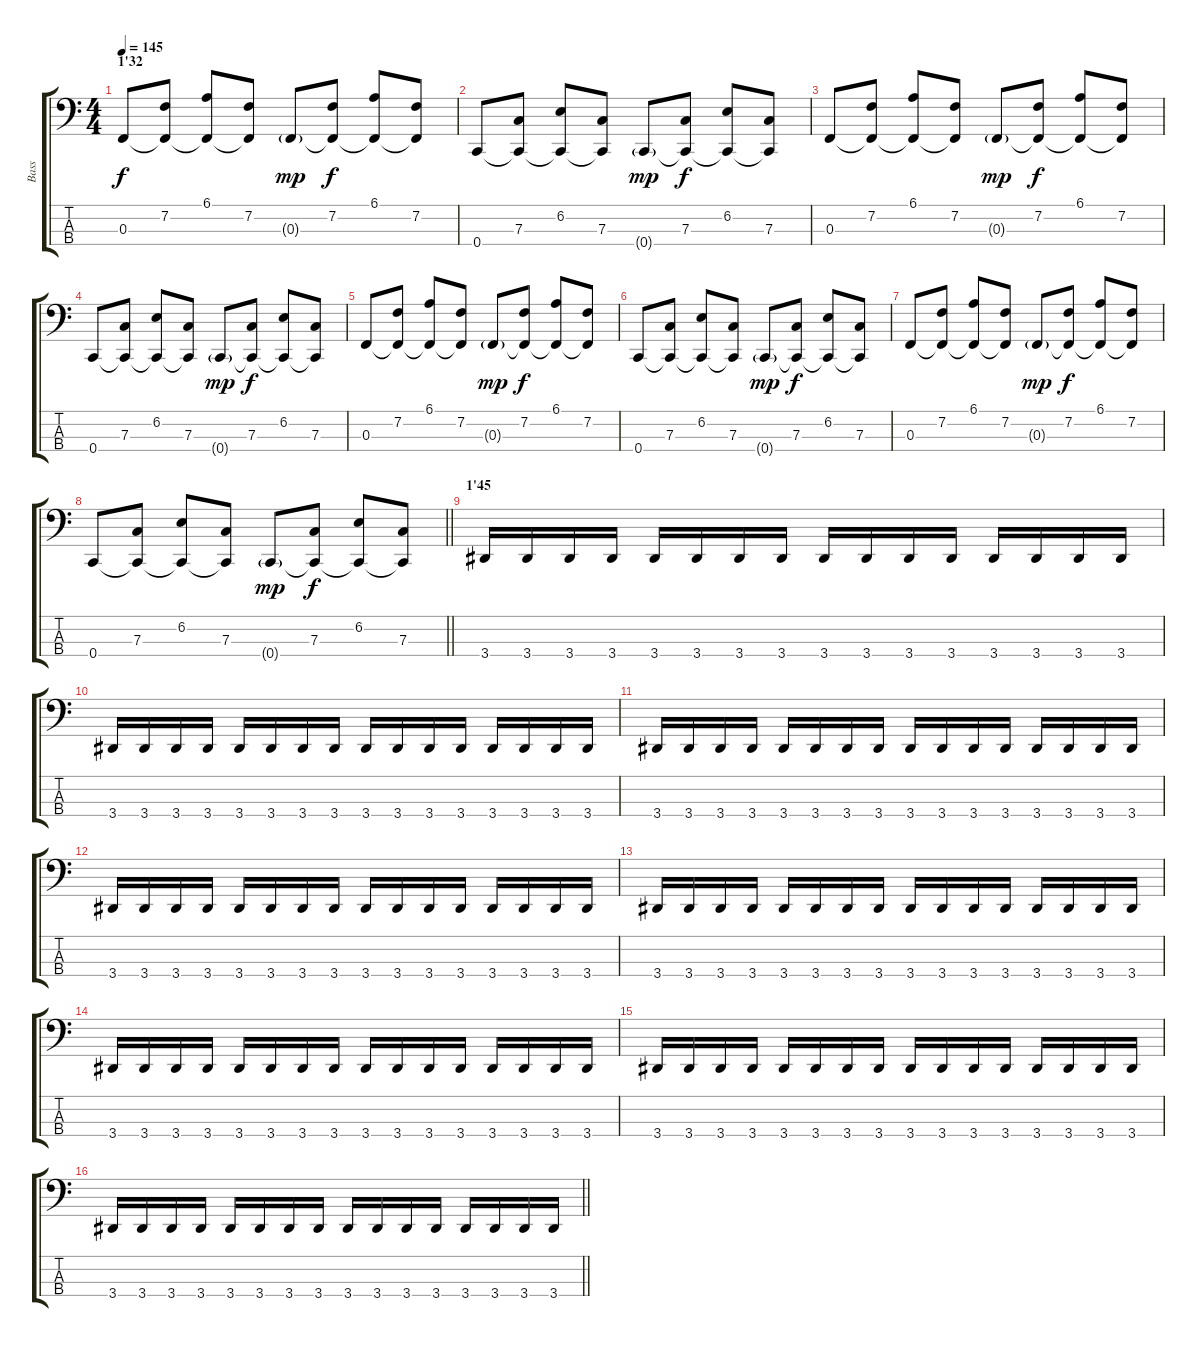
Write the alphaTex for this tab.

\track ("Bass" "Bass") {instrument electricbasspick}
\staff {score tabs}
\tuning (Eb2 Bb1 F1 C1) {hide}
\ts (4 4)
\section ("" "1'32")
\tempo 145
\clef f4
\ks c
0.3.8{dy f} (7.2 0.3{t}).8 (6.1 0.3{t}).8 (7.2 0.3{t}).8 0.3{g}.8{dy mp} (7.2 0.3{t}).8{dy f} (6.1 0.3{t}).8 (7.2 0.3{t}).8 |
0.4.8 (7.3 0.4{t}).8 (6.2 0.4{t}).8 (7.3 0.4{t}).8 0.4{g}.8{dy mp} (7.3 0.4{t}).8{dy f} (6.2 0.4{t}).8 (7.3 0.4{t}).8 |
0.3.8 (7.2 0.3{t}).8 (6.1 0.3{t}).8 (7.2 0.3{t}).8 0.3{g}.8{dy mp} (7.2 0.3{t}).8{dy f} (6.1 0.3{t}).8 (7.2 0.3{t}).8 |
0.4.8 (7.3 0.4{t}).8 (6.2 0.4{t}).8 (7.3 0.4{t}).8 0.4{g}.8{dy mp} (7.3 0.4{t}).8{dy f} (6.2 0.4{t}).8 (7.3 0.4{t}).8 |
0.3.8 (7.2 0.3{t}).8 (6.1 0.3{t}).8 (7.2 0.3{t}).8 0.3{g}.8{dy mp} (7.2 0.3{t}).8{dy f} (6.1 0.3{t}).8 (7.2 0.3{t}).8 |
0.4.8 (7.3 0.4{t}).8 (6.2 0.4{t}).8 (7.3 0.4{t}).8 0.4{g}.8{dy mp} (7.3 0.4{t}).8{dy f} (6.2 0.4{t}).8 (7.3 0.4{t}).8 |
0.3.8 (7.2 0.3{t}).8 (6.1 0.3{t}).8 (7.2 0.3{t}).8 0.3{g}.8{dy mp} (7.2 0.3{t}).8{dy f} (6.1 0.3{t}).8 (7.2 0.3{t}).8 |
\barLineRight lightlight
0.4.8 (7.3 0.4{t}).8 (6.2 0.4{t}).8 (7.3 0.4{t}).8 0.4{g}.8{dy mp} (7.3 0.4{t}).8{dy f} (6.2 0.4{t}).8 (7.3 0.4{t}).8 |
\section ("" "1'45")
3.4.16 3.4.16 3.4.16 3.4.16 3.4.16 3.4.16 3.4.16 3.4.16 3.4.16 3.4.16 3.4.16 3.4.16 3.4.16 3.4.16 3.4.16 3.4.16 |
3.4.16 3.4.16 3.4.16 3.4.16 3.4.16 3.4.16 3.4.16 3.4.16 3.4.16 3.4.16 3.4.16 3.4.16 3.4.16 3.4.16 3.4.16 3.4.16 |
3.4.16 3.4.16 3.4.16 3.4.16 3.4.16 3.4.16 3.4.16 3.4.16 3.4.16 3.4.16 3.4.16 3.4.16 3.4.16 3.4.16 3.4.16 3.4.16 |
3.4.16 3.4.16 3.4.16 3.4.16 3.4.16 3.4.16 3.4.16 3.4.16 3.4.16 3.4.16 3.4.16 3.4.16 3.4.16 3.4.16 3.4.16 3.4.16 |
3.4.16 3.4.16 3.4.16 3.4.16 3.4.16 3.4.16 3.4.16 3.4.16 3.4.16 3.4.16 3.4.16 3.4.16 3.4.16 3.4.16 3.4.16 3.4.16 |
3.4.16 3.4.16 3.4.16 3.4.16 3.4.16 3.4.16 3.4.16 3.4.16 3.4.16 3.4.16 3.4.16 3.4.16 3.4.16 3.4.16 3.4.16 3.4.16 |
3.4.16 3.4.16 3.4.16 3.4.16 3.4.16 3.4.16 3.4.16 3.4.16 3.4.16 3.4.16 3.4.16 3.4.16 3.4.16 3.4.16 3.4.16 3.4.16 |
\barLineRight lightlight
3.4.16 3.4.16 3.4.16 3.4.16 3.4.16 3.4.16 3.4.16 3.4.16 3.4.16 3.4.16 3.4.16 3.4.16 3.4.16 3.4.16 3.4.16 3.4.16
